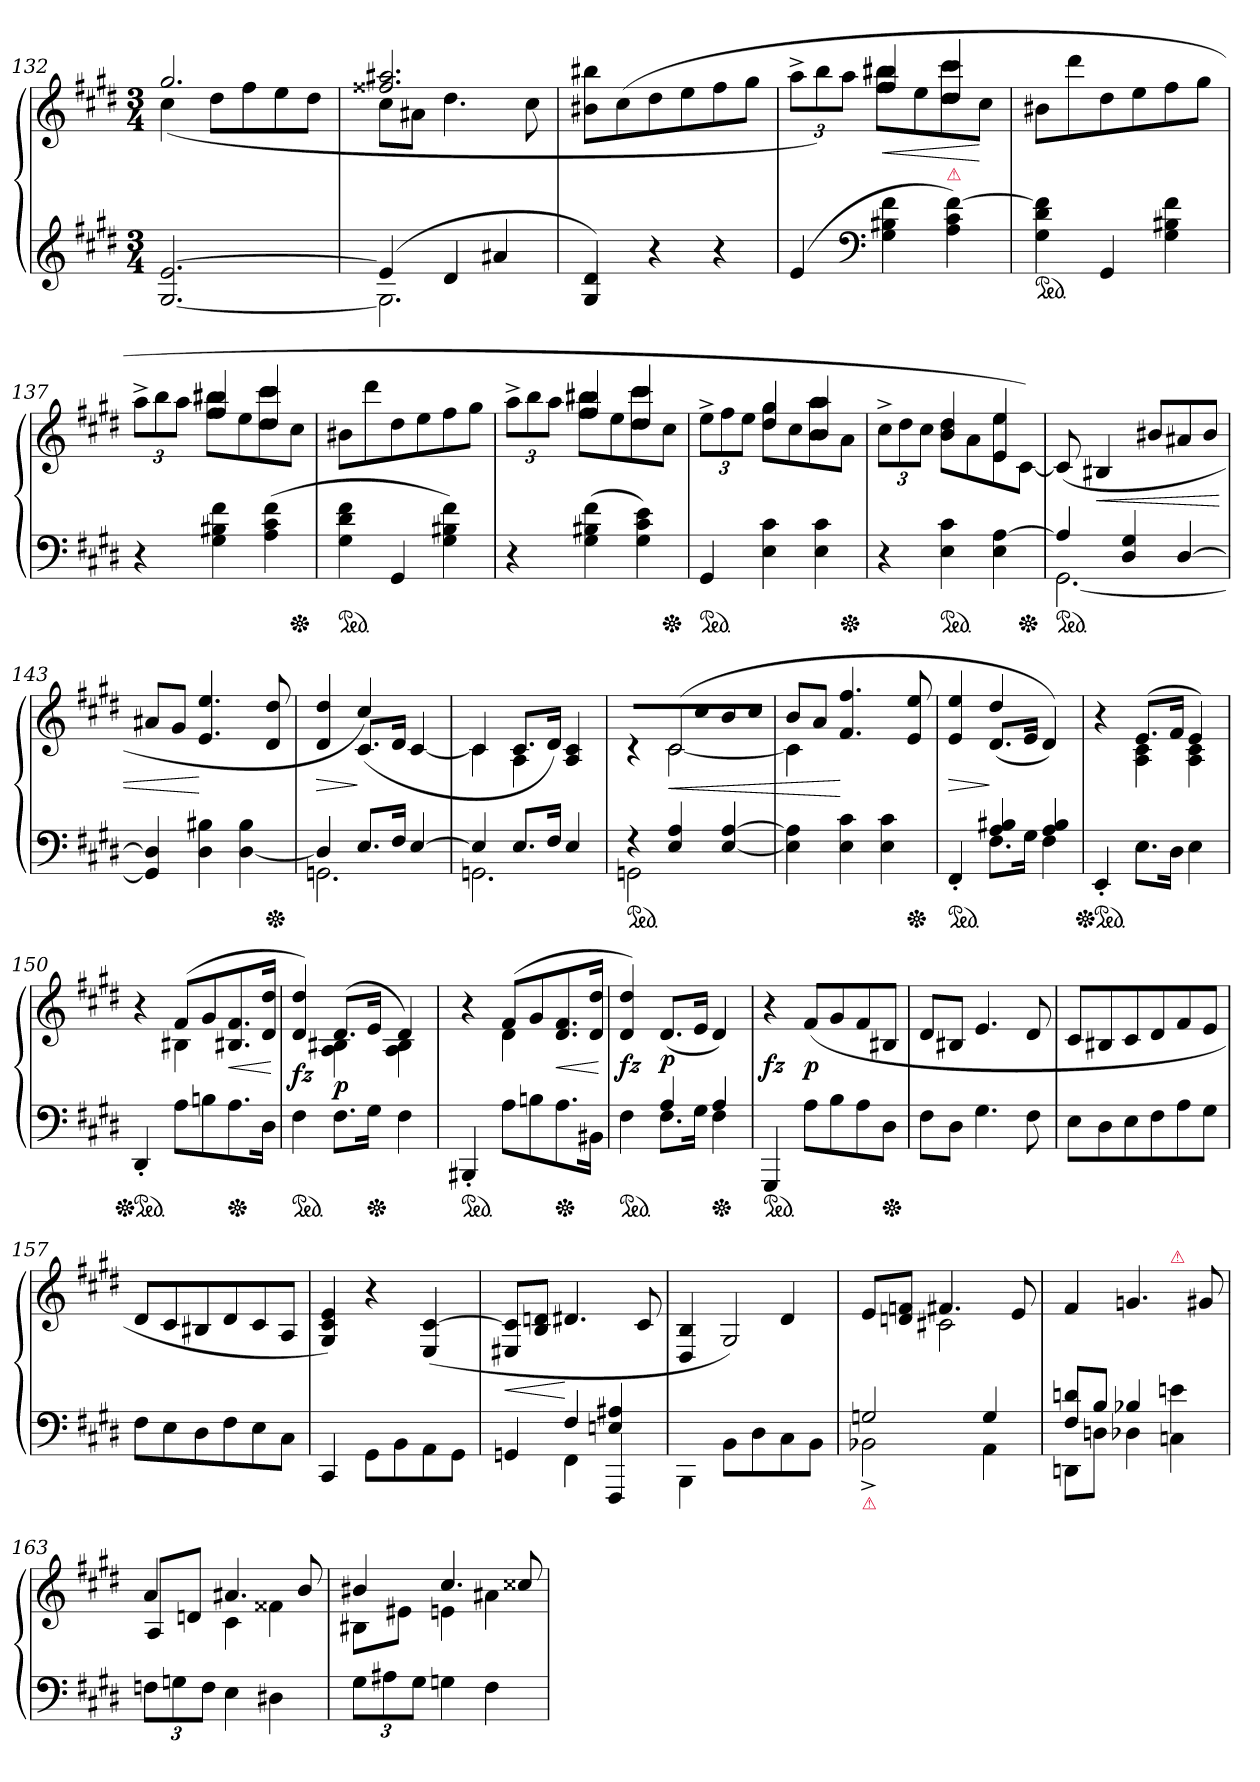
**kern	**kern	**dynam
*part1	*part1	*part1
*staff2	*staff1	*staff1/2
*clefG2	*clefG2	*
*k[f#c#g#d#]	*k[f#c#g#d#]	*
*c#:	*c#:	*
*M3/4	*M3/4	*
=132	=132	=132
*	*^	*
[2.G# [2.e	2.gg#	(<4cc#	.
.	.	8dd#L	.
.	.	8ff#	.
.	.	8ee	.
.	.	8dd#J	.
=133	=133	=133	=133
*^	*	*	*
(>4e]	2.G#]	2.ff##X 2.aa#X	8cc#L	.
.	.	.	8a#XJ	.
4d#	.	.	4.dd#	.
4a#X	.	.	.	.
.	.	.	8cc#	.
*v	*v	*	*	*
*	*v	*v	*
=134	=134	=134
4G# 4d#)	8b#X 8bb#XL	.
.	(>8cc#	.
4r	8dd#	.
.	8ee	.
4r	8ff#	.
.	8gg#J	.
=135	=135	=135
*	*^	*
(>4e	4ryy	12aa^<L	.
.	.	12bb)	.
.	.	12aaJ	.
*clefF4	*	*	*
4G# 4B#X 4f#	4ff# 4bb#X	8ff# 8bb#XL	<
.	.	8ee	.
!LO:TX:a:color=crimson:t=⚠	!	!	!
4A 4c# [4f#)	4dd# 4ccc#	8dd# 8ccc#	.
.	.	8cc#J	[
*	*v	*v	*
=136	=136	=136
*ped	*	*
4G# 4d# 4f#]	8b#XL	.
.	8ddd#	.
4GG#	8dd#	.
.	8ee	.
4G# 4B#X 4f#	8ff#	.
.	8gg#J	.
=137	=137	=137
*	*^	*
4r	4ryy	12aa^<L	.
.	.	12bb	.
.	.	12aaJ	.
4G# 4B#X 4f#	4ff# 4bb#X	8ff# 8bb#XL	.
.	.	8ee	.
(>4A 4c# 4f#	4dd# 4ccc#	8dd# 8ccc#	.
*Xped	*	*	*
.	.	8cc#J	.
*	*v	*v	*
=138	=138	=138
*ped	*	*
4G# 4d# 4f#	8b#XL	.
.	8ddd#	.
4GG#	8dd#	.
.	8ee	.
4G# 4B#X 4f#)	8ff#	.
.	8gg#J	.
=139	=139	=139
*	*^	*
4r	4ryy	12aa^<L	.
.	.	12bb	.
.	.	12aaJ	.
(>4G# 4B#X 4f#	4ff# 4bb#X	8ff# 8bb#XL	.
.	.	8ee	.
4G# 4c# 4e)	4dd# 4ccc#	8dd# 8ccc#	.
*Xped	*	*	*
.	.	8cc#J	.
=140	=140	=140	=140
*ped	*	*	*
4GG#	4ryy	12ee^<L	.
.	.	12ff#	.
.	.	12eeJ	.
4E 4c#	4dd# 4gg#	8dd# 8gg#L	.
.	.	8cc#	.
4E 4c#	4b 4aa	8b 8aa	.
*Xped	*	*	*
.	.	8aJ	.
=141	=141	=141	=141
4r	4ryy	12cc#^<L	.
.	.	12dd#	.
.	.	12cc#J	.
*ped	*	*	*
4E 4c#	4b 4dd#	8b 8dd#L	.
.	.	8a	.
4E [4A	4e 4ee	8e 8ee	.
*Xped	*	*	*
.	.	[8c#J)	.
*	*v	*v	*
=142	=142	=142
*^	*	*
*ped	*	*	*
4A]	[2.GG#	(>8c#]	.
.	.	4B#X	<
4D# 4G#	.	.	.
.	.	8b#XL	.
[4D#	.	8a#X	.
.	.	8b#J	.
*v	*v	*	*
=143	=143	=143
4GG#] 4D#]	8a#XL	.
.	8g#J	.
4D# 4B#X	4.e 4.ee	[
[4D# 4B#	.	.
*Xped	*	*
.	8d# 8dd#	.
=144	=144	=144
*^	*^	*
4D#]	2.GGn	4d# 4dd#	4ryy	>
8.EL	.	4cc#)	(<8.c#/L	]
16F#Jk	.	.	16d#Jk	.
[4E	.	4ryy	[4c#/	.
=145	=145	=145	=145	=145
4E]	2.GGn	4c#]	4c#	.
8.EL	.	8.c#L	4A	.
16F#Jk	.	16d#Jk)	.	.
4E	.	4A 4c#	4ryy	.
=146	=146	=146	=146	=146
*ped	*	*	*	*
4rF	2GGn	4r	4ryy	.
!	!	!LO:N:vis=2	!	!
4E 4A	.	(>8c#	[2c#	<
.	.	8cc#	.	.
[4E/ [4A/	4ryy	8b	.	.
.	.	8cc#J	.	.
*v	*v	*	*	*
=147	=147	=147	=147
4E] 4A]	8bL	4c#]	.
.	8aJ	.	.
4E 4c#	4.f#/ 4.ff#/	2ryy	[
4E 4c#	.	.	.
*Xped	*	*	*
.	8e 8ee	.	.
=148	=148	=148	=148
*^	*	*	*
*ped	*	*	*	*
4FF#'	4ryy	4e 4ee	4ryy	>
4A 4B#X	8.F#L	4dd#	(<8.d#/L	]
.	16G#Jk	.	16eJk	.
4A 4B#	4F#	4ryy	4d#))	.
*v	*v	*	*	*
=149	=149	=149	=149
*Xped	*	*	*
*ped	*	*	*
4EE'	4r	4ryy	.
8.EL	(>8.eL	4A 4c#	.
16D#Jk	16f#Jk	.	.
4E	4e)	4A 4c#	.
=150	=150	=150	=150
*Xped	*	*	*
*ped	*	*	*
4DD#'	4r	4ryy	.
8AL	(>8f#L	4B#X	.
8Bn	8g#	.	.
*Xped	*	*	*
8.A	8.B#X 8.f#	4ryy	<
16D#Jk	16d# 16dd#Jk	.	.
*	*v	*v	*
.	.	[
=151	=151	=151
*	*^	*
*ped	*	*	*
4F#	4d# 4dd#)	4ryy	fz
8.F#L	(>8.d#L	4A 4B#X	p
*Xped	*	*	*
16G#Jk	16eJk	.	.
4F#	4d#)	4A 4B#	.
=152	=152	=152	=152
*ped	*	*	*
4BBB#X'	4r	4ryy	.
8AL	(>8f#L	4d#	.
8Bn	8g#	.	.
*Xped	*	*	*
8.A	8.d# 8.f#	4ryy	<
16BB#XJk	16d# 16dd#Jk	.	.
*	*v	*v	*
.	.	[
=153	=153	=153
*^	*	*
*ped	*	*	*
4ryy	4F#	4d# 4dd#)	fz
4A	8.F#\L	(<8.d#L	p
.	16G#Jk	16eJk	.
*Xped	*	*	*
4A	4F#	4d#)	.
*v	*v	*	*
=154	=154	=154
*ped	*	*
4GGG#	4r	fz
8AL	(>8f#L	p
8B	8g#	.
8A	8f#	.
*Xped	*	*
8D#J	8B#XJ	.
=155	=155	=155
8F#L	8d#L	.
8D#J	8B#XJ	.
4.G#	4.e	.
8F#	8d#	.
=156	=156	=156
8EL	8c#L	.
8D#	8B#X	.
8E	8c#	.
8F#	8d#	.
8A	8f#	.
8G#J	8eJ	.
=157	=157	=157
8F#L	8d#L	.
8E	8c#	.
8D#	8B#X	.
8F#	8d#	.
8E	8c#	.
8C#\J	8A/J	.
=158	=158	=158
4CC#/	4G#/ 4c#/ 4e/)	.
8GG#\L	4r	.
8BB	.	.
8AA	(>4E/ [4c#/	.
8GG#J	.	.
=159	=159	=159
*^	*	*
4ryy	4GGn	8E#X 8c#]L	<
.	.	8B 8dnJ	.
4F#	4FF#	4.d#X	[
4En 4A#X	4FFF#/	.	.
.	.	8c#	.
*v	*v	*	*
=160	=160	=160
*	*^	*
4BBB\	2ryy	4D#/ 4B/	.
8BB\L	.	2G#/)	.
8D#	.	.	.
8C#	4d#	.	.
8BBJ	.	.	.
=161	=161	=161	=161
*^	*	*	*
!LO:TX:b:color=crimson:t=⚠	!	!	!	!
2Gn	2BB-X^	8eL	4ryy	.
.	.	8dn 8fnJ	.	.
.	.	4.f#X	2c#X	.
4G	4AA	.	.	.
.	.	8e	.	.
=162	=162	=162	=162	=162
8F# 8dnL	8DDnL	4f#	2ryy	.
8BJ	8DnJ	.	.	.
4B-X	4D-X	4.gn	.	.
!	!	!	!LO:TX:a:color=crimson:t=⚠	!
4en\	4Cn	.	4ryy	.
.	.	8g#X	.	.
*v	*v	*	*	*
=163	=163	=163	=163
12Fn\L	4a	8A/L	.
12Gn\	.	.	.
.	.	8dn/J	.
12F\J	.	.	.
4E	4.a#X	4c#	.
4D#X	.	4f##X	.
.	8b	.	.
=164	=164	=164	=164
12G#L	4b#X	8B#XL	.
12A#X	.	.	.
.	.	8e#XJ	.
12G#J	.	.	.
4Gn	4.cc#	4en	.
4F#	.	4a#X	.
.	8cc##X	.	.
*	*v	*v	*
=	=	=
*-	*-	*-
